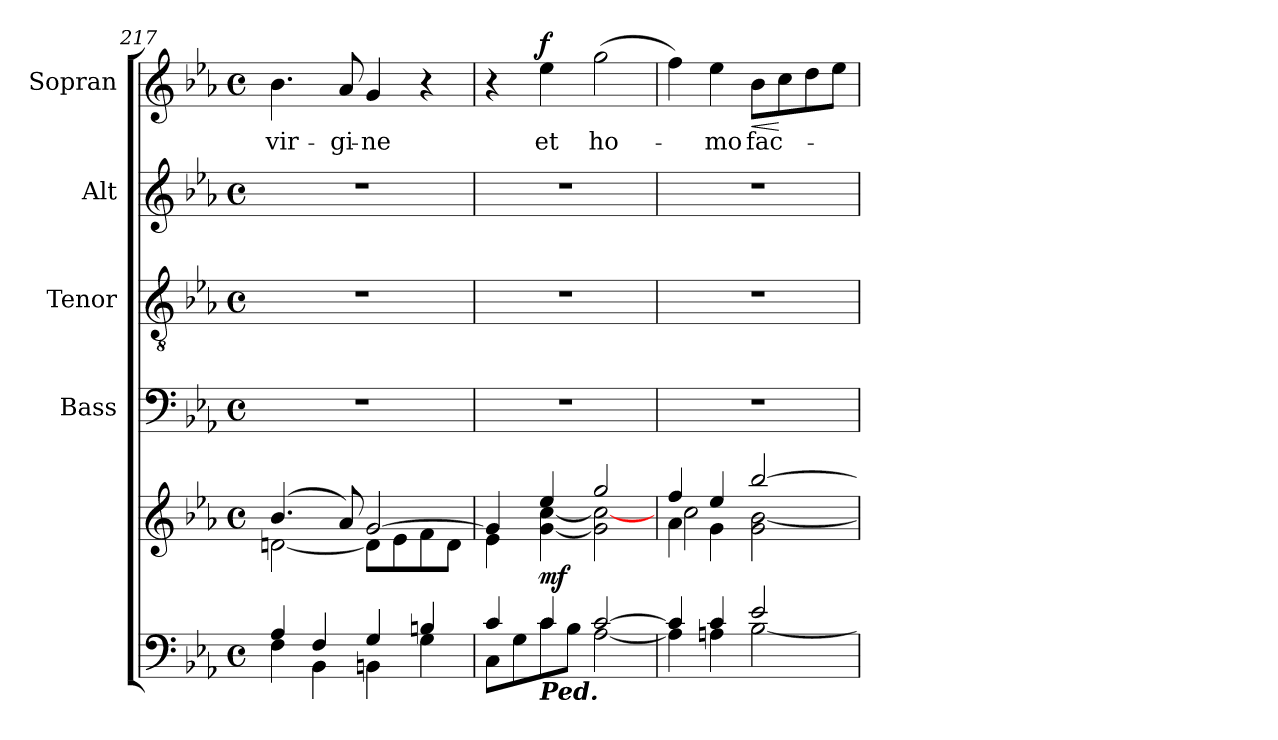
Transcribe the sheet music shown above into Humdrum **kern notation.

**kern	**kern	**dynam	**kern	**kern	**kern	**kern	**text	**dynam
*part5	*part5	*part5	*part4	*part3	*part2	*part1	*part1	*part1
*staff6	*staff5	*staff5/6	*staff4	*staff3	*staff2	*staff1	*staff1	*staff1
*	*	*	*I"Bass	*I"Tenor	*I"Alt	*I"Sopran	*	*
*	*	*	*I'B.	*I'T.	*I'A.	*I'S.	*	*
*clefF4	*clefG2	*	*clefF4	*clefGv2	*clefG2	*clefG2	*	*
*k[b-e-a-]	*k[b-e-a-]	*	*k[b-e-a-]	*k[b-e-a-]	*k[b-e-a-]	*k[b-e-a-]	*	*
*E-:	*E-:	*	*E-:	*E-:	*E-:	*E-:	*	*
*M4/4	*M4/4	*	*M4/4	*M4/4	*M4/4	*M4/4	*	*
*met(c)	*met(c)	*	*met(c)	*met(c)	*met(c)	*met(c)	*	*
=217	=217	=217	=217	=217	=217	=217	=217	=217
*^	*^	*	*	*	*	*	*	*
!	!	!	!	!	!	!	!	!	!LO:LY:b	!
4A-/	4F\	(4.b-/	[<2dn\	.	1r	1r	1r	4.b-\	vir-	.
4F/	4BB-\	.	.	.	.	.	.	.	.	.
!	!	!	!	!	!	!	!	!	!LO:LY:b	!
.	.	8a-/)	.	.	.	.	.	8a-/	-gi-	.
!	!	!	!	!	!	!	!	!	!LO:LY:b	!
4G/	4BBn\	[>2g/	8d\L]	.	.	.	.	4g/	-ne	.
.	.	.	8e-\	.	.	.	.	.	.	.
4Bn/	4G\	.	8f\	.	.	.	.	4r	.	.
.	.	.	8d\J	.	.	.	.	.	.	.
=218	=218	=218	=218	=218	=218	=218	=218	=218	=218	=218
4c/	8C\L	4g/]	4e-\	.	1r	1r	1r	4r	.	.
.	8G\	.	.	.	.	.	.	.	.	.
!LO:TX:b:Bi:t=Ped.	!	!	!	!	!	!	!	!	!	!
!	!	!	!	!LO:DY:b	!	!	!	!	!LO:LY:b	!LO:DY:a
4c/	8c\	4ee-/	[<4g\ [<4cc\	mf	.	.	.	4ee-\	et	f
.	8B-\J	.	.	.	.	.	.	.	.	.
!	!	!	!	!	!	!	!	!	!LO:LY:b	!
[>2c/	[<2A-\	2gg/	2g\] 2cc\_	.	.	.	.	(>2gg\	ho-	.
!!LO:LB:g=z
=219	=219	=219	=219	=219	=219	=219	=219	=219	=219	=219
*	*	*	*^	*	*	*	*	*	*	*
4c/]	4A-\]	4ff/	4a-\	2cc\	.	1r	1r	1r	4ff\)	.	.
!	!	!	!	!	!	!	!	!	!	!LO:LY:b	!
4c/	4An\	4ee-/	4g\	.	.	.	.	.	4ee-\	-mo	.
!	!	!	!	!	!	!	!	!	!	!LO:LY:b	!LO:HP:b
2e-/	[<2B-\	[>2bb-/	2g\ [>2b-\	2ryy	.	.	.	.	8b-\L	fac-	<
.	.	.	.	.	.	.	.	.	8cc\	.	[
.	.	.	.	.	.	.	.	.	8dd\	.	.
.	.	.	.	.	.	.	.	.	8ee-\J	.	.
*v	*v	*	*	*	*	*	*	*	*	*	*
*	*v	*v	*v	*	*	*	*	*	*	*
=	=	=	=	=	=	=	=	=
*-	*-	*-	*-	*-	*-	*-	*-	*-
